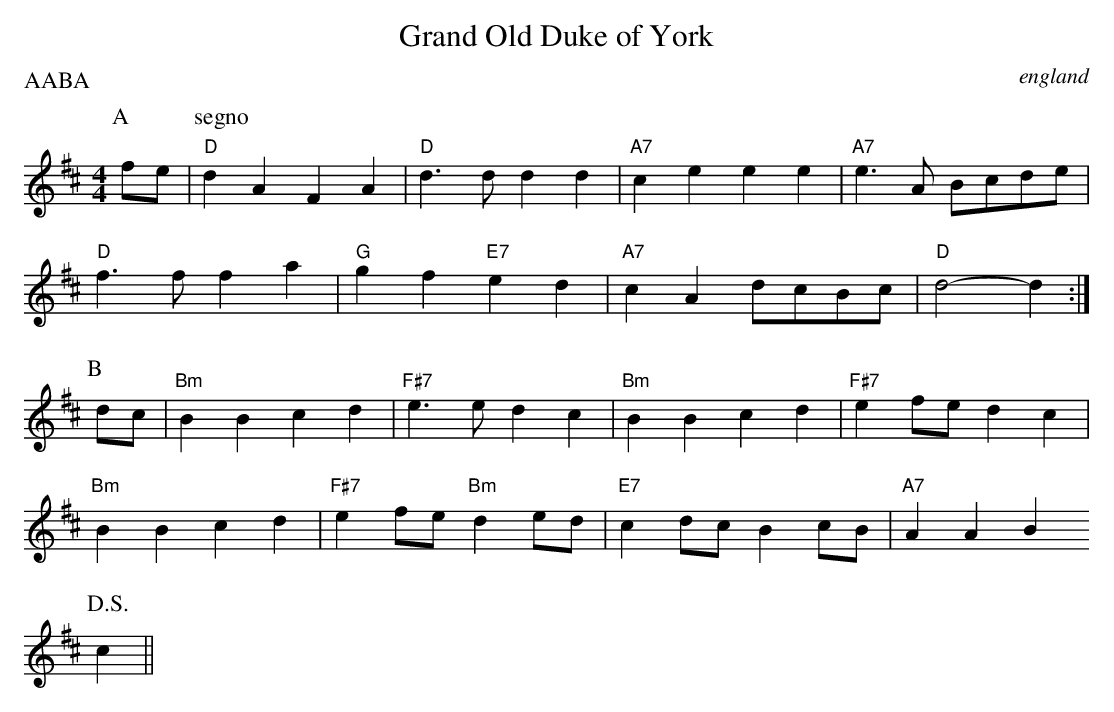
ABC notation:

X:1
T:Grand Old Duke of York
O:england
P:AABA
M:4/4
L:1/4
K:D
P:A
f/2e/2|\
P:segno
"D"dA FA|"D"d3/2d/2 dd|"A7"ce ee|"A7"e3/2A/2 B/2c/2d/2e/2|
"D"f3/2f/2 fa|"G"gf "E7"ed|"A7"cA d/2c/2B/2c/2|"D"d2 -d:|
P:B
d/2c/2|"Bm"BB cd|"F#7"e3/2e/2 dc|"Bm"BB cd|"F#7"ef/2e/2 dc|
"Bm"BB cd|"F#7"ef/2e/2 "Bm"de/2d/2|"E7"cd/2c/2 Bc/2B/2|"A7"AA B
P:D.S.
c||
